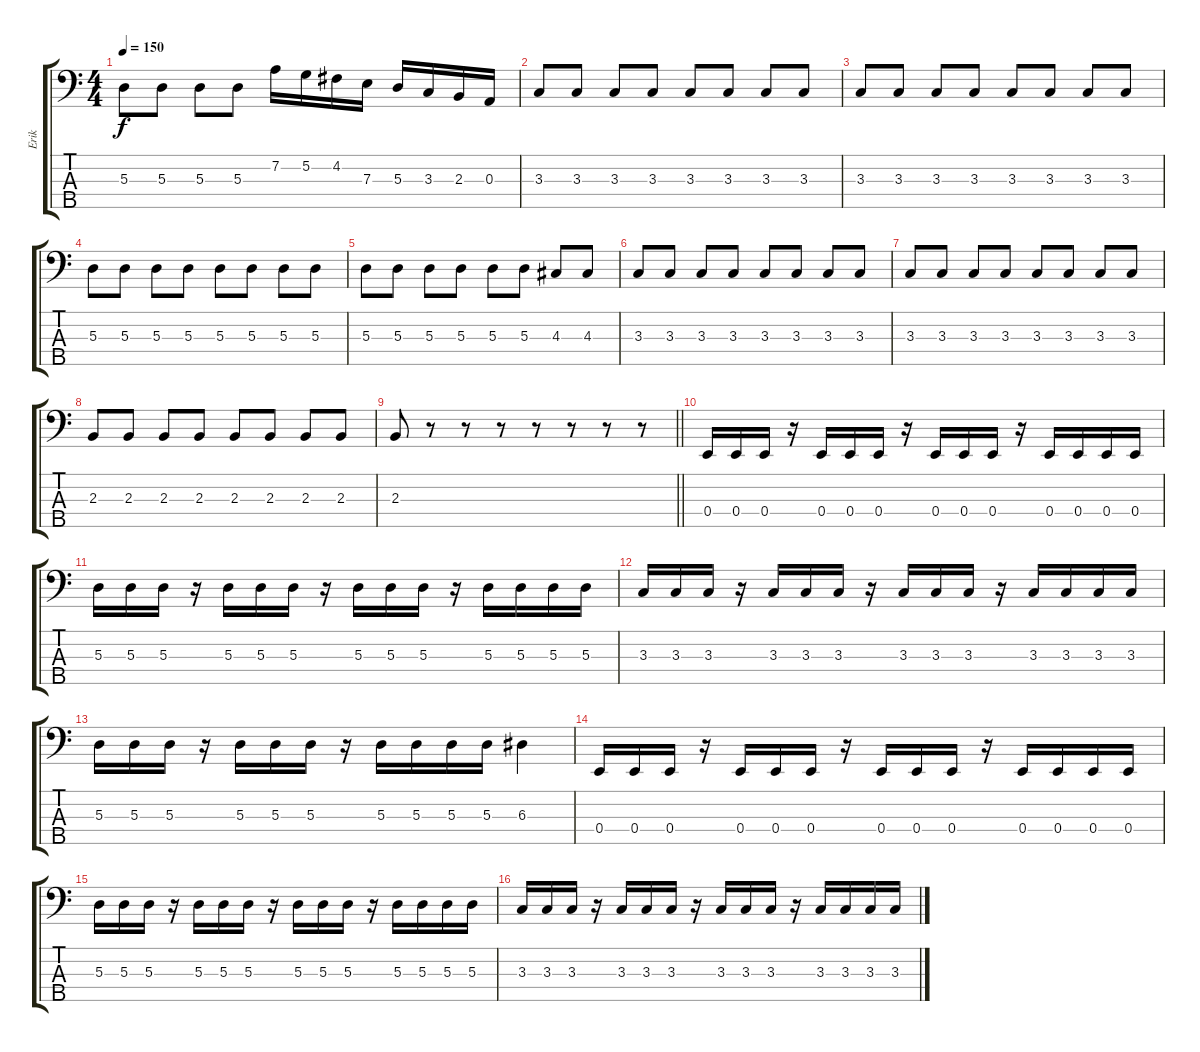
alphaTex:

\track ("Erik" "Erik") {instrument electricbassfinger}
\staff {score tabs}
\tuning (G2 D2 A1 E1 B0) {hide}
\ts (4 4)
\tempo 150
\clef f4
\ks c
5.3.8{dy f} 5.3.8 5.3.8 5.3.8 7.2.16 5.2.16 4.2.16 7.3.16 5.3.16 3.3.16 2.3.16 0.3.16 |
3.3.8 3.3.8 3.3.8 3.3.8 3.3.8 3.3.8 3.3.8 3.3.8 |
3.3.8 3.3.8 3.3.8 3.3.8 3.3.8 3.3.8 3.3.8 3.3.8 |
5.3.8 5.3.8 5.3.8 5.3.8 5.3.8 5.3.8 5.3.8 5.3.8 |
5.3.8 5.3.8 5.3.8 5.3.8 5.3.8 5.3.8 4.3.8 4.3.8 |
3.3.8 3.3.8 3.3.8 3.3.8 3.3.8 3.3.8 3.3.8 3.3.8 |
3.3.8 3.3.8 3.3.8 3.3.8 3.3.8 3.3.8 3.3.8 3.3.8 |
2.3.8 2.3.8 2.3.8 2.3.8 2.3.8 2.3.8 2.3.8 2.3.8 |
\barLineRight lightlight
2.3.8 r.8 r.8 r.8 r.8 r.8 r.8 r.8 |
\section ("" "")
0.4.16 0.4.16 0.4.16 r.16 0.4.16 0.4.16 0.4.16 r.16 0.4.16 0.4.16 0.4.16 r.16 0.4.16 0.4.16 0.4.16 0.4.16 |
5.3.16 5.3.16 5.3.16 r.16 5.3.16 5.3.16 5.3.16 r.16 5.3.16 5.3.16 5.3.16 r.16 5.3.16 5.3.16 5.3.16 5.3.16 |
3.3.16 3.3.16 3.3.16 r.16 3.3.16 3.3.16 3.3.16 r.16 3.3.16 3.3.16 3.3.16 r.16 3.3.16 3.3.16 3.3.16 3.3.16 |
5.3.16 5.3.16 5.3.16 r.16 5.3.16 5.3.16 5.3.16 r.16 5.3.16 5.3.16 5.3.16 5.3.16 6.3.4 |
0.4.16 0.4.16 0.4.16 r.16 0.4.16 0.4.16 0.4.16 r.16 0.4.16 0.4.16 0.4.16 r.16 0.4.16 0.4.16 0.4.16 0.4.16 |
5.3.16 5.3.16 5.3.16 r.16 5.3.16 5.3.16 5.3.16 r.16 5.3.16 5.3.16 5.3.16 r.16 5.3.16 5.3.16 5.3.16 5.3.16 |
3.3.16 3.3.16 3.3.16 r.16 3.3.16 3.3.16 3.3.16 r.16 3.3.16 3.3.16 3.3.16 r.16 3.3.16 3.3.16 3.3.16 3.3.16
